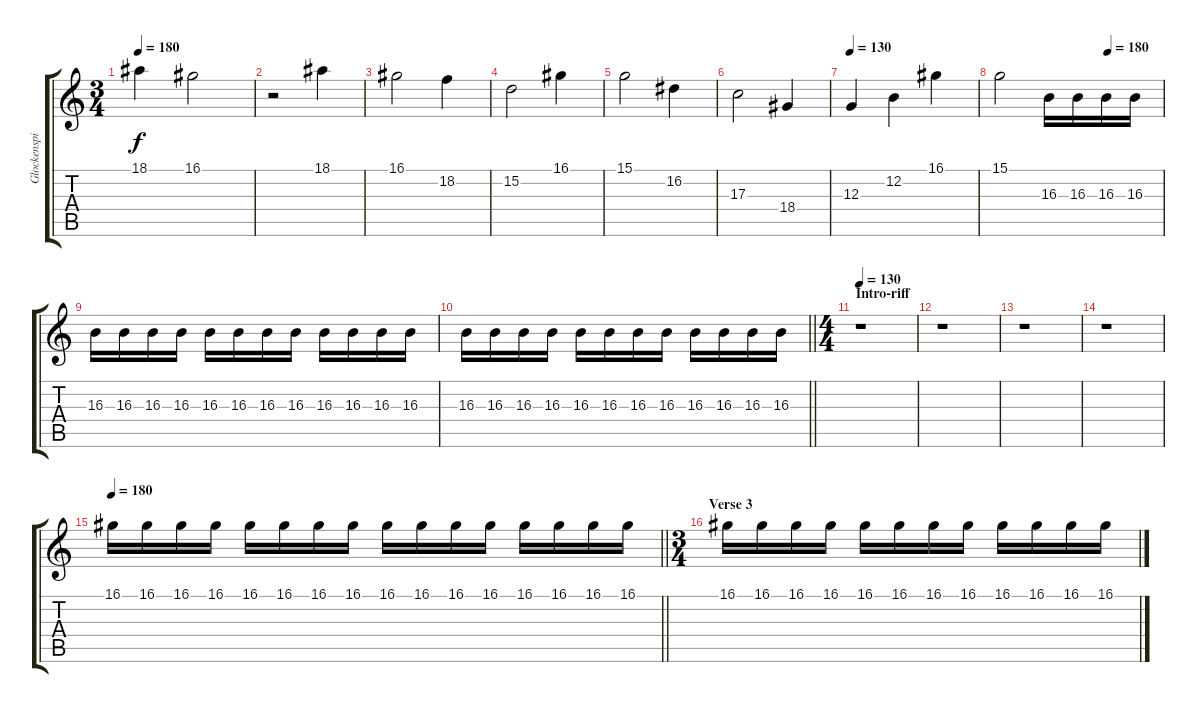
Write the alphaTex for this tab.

\track ("Glockenspiel" "Glockenspi") {instrument musicbox}
\staff {score tabs}
\tuning (E4 B3 G3 D3 A2 E2) {hide}
\ts (3 4)
\tempo 180
\clef g2
\ks c
18.1.4{dy f} 16.1.2 |
r.2 18.1.4 |
16.1.2 18.2.4 |
15.2.2 16.1.4 |
15.1.2 16.2.4 |
17.3.2 18.4.4 |
\tempo 130
12.3.4 12.2.4 16.1.4 |
\tempo (180 0.6666666666666666)
15.1.2 16.3.16 16.3.16 16.3.16 16.3.16 |
16.3.16 16.3.16 16.3.16 16.3.16 16.3.16 16.3.16 16.3.16 16.3.16 16.3.16 16.3.16 16.3.16 16.3.16 |
\barLineRight lightlight
16.3.16 16.3.16 16.3.16 16.3.16 16.3.16 16.3.16 16.3.16 16.3.16 16.3.16 16.3.16 16.3.16 16.3.16 |
\ts (4 4)
\section ("" "Intro-riff")
\tempo 130
r.1 |
r.1 |
r.1 |
r.1 |
\tempo 180
\barLineRight lightlight
16.1.16 16.1.16 16.1.16 16.1.16 16.1.16 16.1.16 16.1.16 16.1.16 16.1.16 16.1.16 16.1.16 16.1.16 16.1.16 16.1.16 16.1.16 16.1.16 |
\ts (3 4)
\section ("" "Verse 3")
16.1.16 16.1.16 16.1.16 16.1.16 16.1.16 16.1.16 16.1.16 16.1.16 16.1.16 16.1.16 16.1.16 16.1.16
